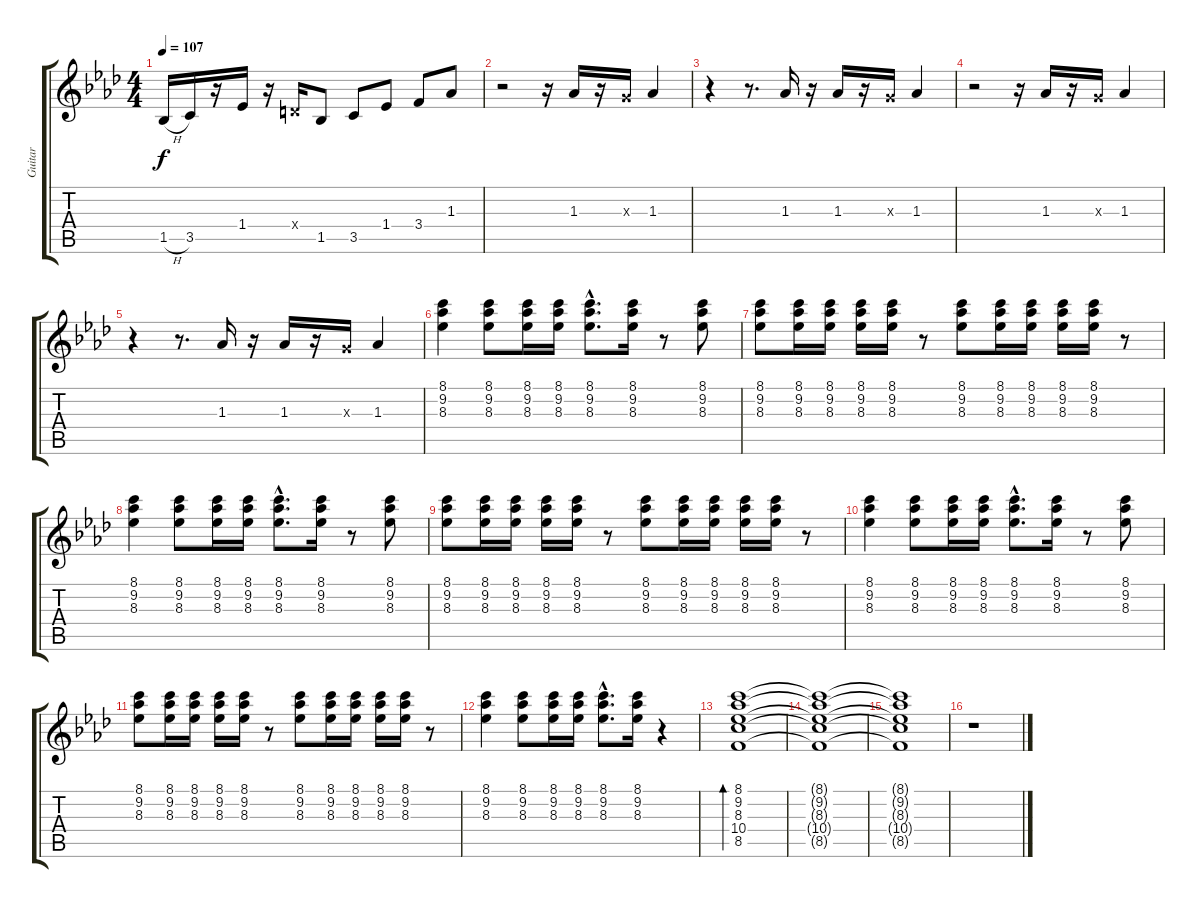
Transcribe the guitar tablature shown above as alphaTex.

\track ("Guitar" "Guitar") {instrument electricguitarmuted}
\staff {score tabs}
\tuning (E4 B3 G3 D3 A2 E2) {hide}
\ts (4 4)
\tempo 107
\clef g2
\ks ab
1.5{h}.16{dy f} 3.5.16 r.16 1.4.16 r.16 0.4{x}.16 1.5.8 3.5.8 1.4.8 3.4.8 1.3.8 |
r.2 r.16 1.3.16 r.16 0.3{x}.16 1.3.4 |
r.4 r.8{d} 1.3.16 r.16 1.3.16 r.16 0.3{x}.16 1.3.4 |
r.2 r.16 1.3.16 r.16 0.3{x}.16 1.3.4 |
r.4 r.8{d} 1.3.16 r.16 1.3.16 r.16 0.3{x}.16 1.3.4 |
(8.1 9.2 8.3).4{volume 10 balance 14 instrument electricguitarjazz} (8.1 9.2 8.3).8 (8.1 9.2 8.3).16 (8.1 9.2 8.3).16 (8.1{hac} 9.2{hac} 8.3{hac}).8{d} (8.1 9.2 8.3).16 r.8 (8.1 9.2 8.3).8 |
(8.1 9.2 8.3).8 (8.1 9.2 8.3).16 (8.1 9.2 8.3).16 (8.1 9.2 8.3).16 (8.1 9.2 8.3).16 r.8 (8.1 9.2 8.3).8 (8.1 9.2 8.3).16 (8.1 9.2 8.3).16 (8.1 9.2 8.3).16 (8.1 9.2 8.3).16 r.8 |
(8.1 9.2 8.3).4 (8.1 9.2 8.3).8 (8.1 9.2 8.3).16 (8.1 9.2 8.3).16 (8.1{hac} 9.2{hac} 8.3{hac}).8{d} (8.1 9.2 8.3).16 r.8 (8.1 9.2 8.3).8 |
(8.1 9.2 8.3).8 (8.1 9.2 8.3).16 (8.1 9.2 8.3).16 (8.1 9.2 8.3).16 (8.1 9.2 8.3).16 r.8 (8.1 9.2 8.3).8 (8.1 9.2 8.3).16 (8.1 9.2 8.3).16 (8.1 9.2 8.3).16 (8.1 9.2 8.3).16 r.8 |
(8.1 9.2 8.3).4 (8.1 9.2 8.3).8 (8.1 9.2 8.3).16 (8.1 9.2 8.3).16 (8.1{hac} 9.2{hac} 8.3{hac}).8{d} (8.1 9.2 8.3).16 r.8 (8.1 9.2 8.3).8 |
(8.1 9.2 8.3).8 (8.1 9.2 8.3).16 (8.1 9.2 8.3).16 (8.1 9.2 8.3).16 (8.1 9.2 8.3).16 r.8 (8.1 9.2 8.3).8 (8.1 9.2 8.3).16 (8.1 9.2 8.3).16 (8.1 9.2 8.3).16 (8.1 9.2 8.3).16 r.8 |
(8.1 9.2 8.3).4 (8.1 9.2 8.3).8 (8.1 9.2 8.3).16 (8.1 9.2 8.3).16 (8.1{hac} 9.2{hac} 8.3{hac}).8{d} (8.1 9.2 8.3).16 r.4 |
(8.1 9.2 8.3 10.4 8.5).1{bd 240} |
(8.1{t} 9.2{t} 8.3{t} 10.4{t} 8.5{t}).1 |
(8.1{t} 9.2{t} 8.3{t} 10.4{t} 8.5{t}).1 |
r.1{volume 16 balance 0 instrument electricguitarmuted}
